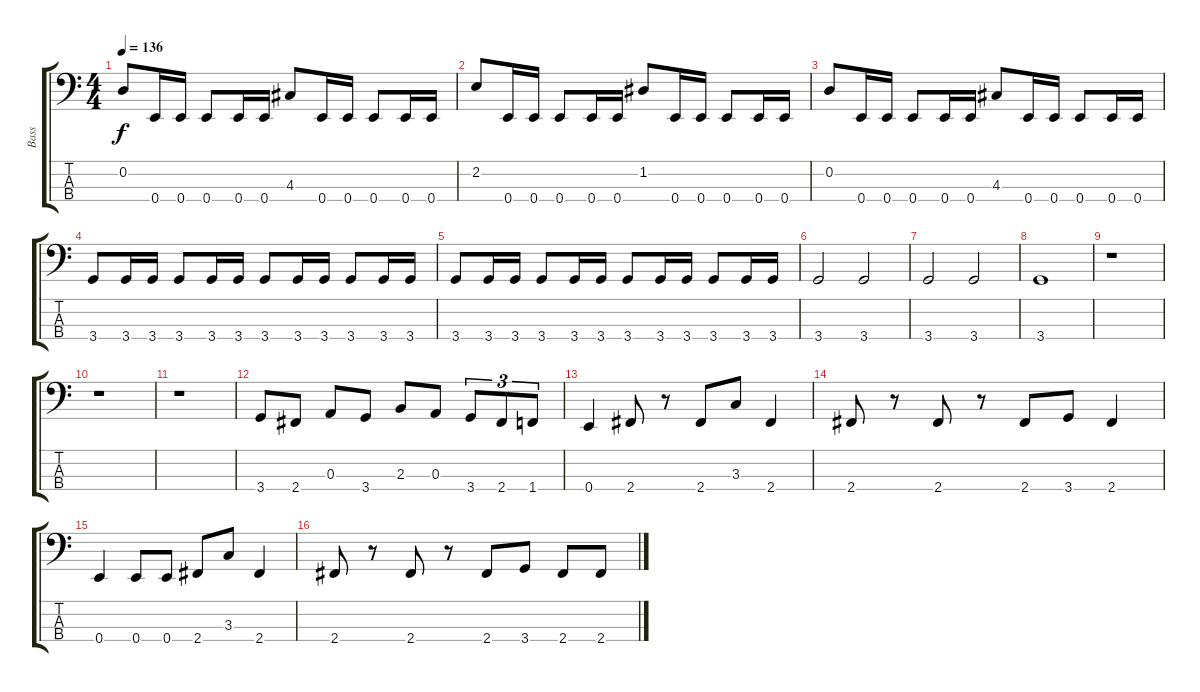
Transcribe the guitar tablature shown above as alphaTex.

\track ("Bass" "Bass") {instrument electricbassfinger}
\staff {score tabs}
\tuning (G2 D2 A1 E1) {hide}
\ts (4 4)
\tempo 136
\clef f4
\ks c
0.2.8{dy f} 0.4.16 0.4.16 0.4.8 0.4.16 0.4.16 4.3.8 0.4.16 0.4.16 0.4.8 0.4.16 0.4.16 |
2.2.8 0.4.16 0.4.16 0.4.8 0.4.16 0.4.16 1.2.8 0.4.16 0.4.16 0.4.8 0.4.16 0.4.16 |
0.2.8 0.4.16 0.4.16 0.4.8 0.4.16 0.4.16 4.3.8 0.4.16 0.4.16 0.4.8 0.4.16 0.4.16 |
3.4.8 3.4.16 3.4.16 3.4.8 3.4.16 3.4.16 3.4.8 3.4.16 3.4.16 3.4.8 3.4.16 3.4.16 |
3.4.8 3.4.16 3.4.16 3.4.8 3.4.16 3.4.16 3.4.8 3.4.16 3.4.16 3.4.8 3.4.16 3.4.16 |
3.4.2 3.4.2 |
3.4.2 3.4.2 |
3.4.1 |
r.1 |
r.1 |
r.1 |
3.4.8 2.4.8 0.3.8 3.4.8 2.3.8 0.3.8 3.4.8{tu (3 2)} 2.4.8{tu (3 2)} 1.4.8{tu (3 2)} |
0.4.4 2.4.8 r.8 2.4.8 3.3.8 2.4.4 |
2.4.8 r.8 2.4.8 r.8 2.4.8 3.4.8 2.4.4 |
0.4.4 0.4.8 0.4.8 2.4.8 3.3.8 2.4.4 |
2.4.8 r.8 2.4.8 r.8 2.4.8 3.4.8 2.4.8 2.4.8
